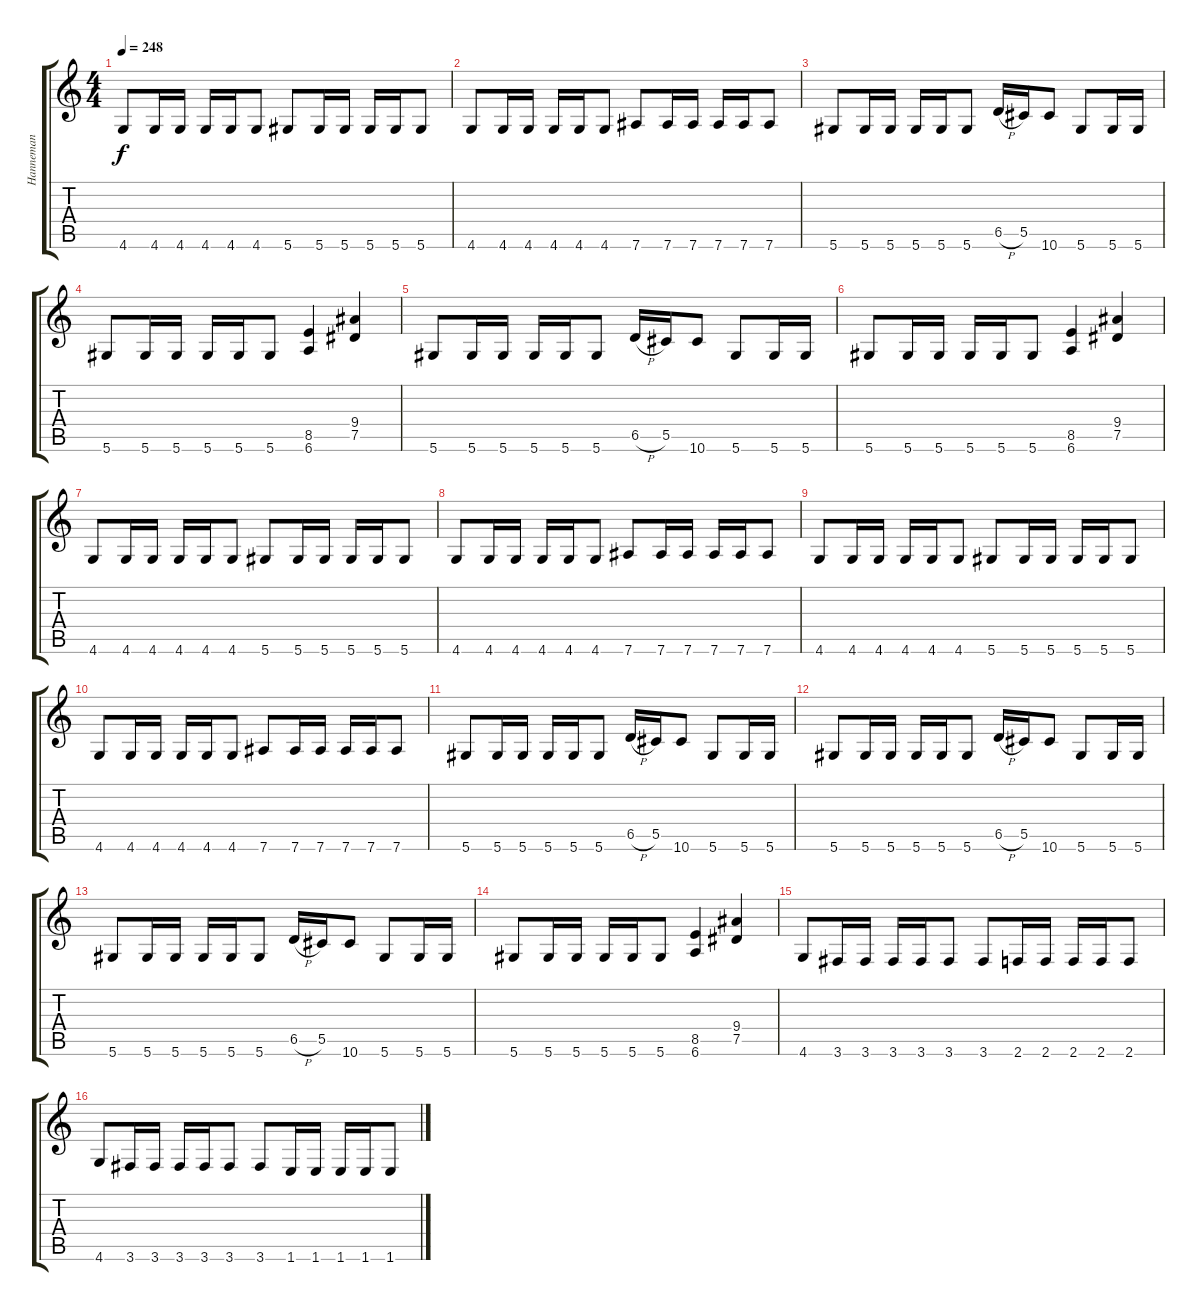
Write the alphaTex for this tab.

\track ("Hanneman" "Hanneman") {instrument distortionguitar}
\staff {score tabs}
\tuning (Eb4 Bb3 Gb3 Db3 Ab2 Eb2) {hide}
\ts (4 4)
\tempo 248
\clef g2
\ks c
4.6.8{dy f} 4.6.16 4.6.16 4.6.16 4.6.16 4.6.8 5.6.8 5.6.16 5.6.16 5.6.16 5.6.16 5.6.8 |
4.6.8 4.6.16 4.6.16 4.6.16 4.6.16 4.6.8 7.6.8 7.6.16 7.6.16 7.6.16 7.6.16 7.6.8 |
5.6.8 5.6.16 5.6.16 5.6.16 5.6.16 5.6.8 6.5{h}.16 5.5.16 10.6.8 5.6.8 5.6.16 5.6.16 |
5.6.8 5.6.16 5.6.16 5.6.16 5.6.16 5.6.8 (8.5 6.6).4 (9.4 7.5).4 |
5.6.8 5.6.16 5.6.16 5.6.16 5.6.16 5.6.8 6.5{h}.16 5.5.16 10.6.8 5.6.8 5.6.16 5.6.16 |
5.6.8 5.6.16 5.6.16 5.6.16 5.6.16 5.6.8 (8.5 6.6).4 (9.4 7.5).4 |
4.6.8 4.6.16 4.6.16 4.6.16 4.6.16 4.6.8 5.6.8 5.6.16 5.6.16 5.6.16 5.6.16 5.6.8 |
4.6.8 4.6.16 4.6.16 4.6.16 4.6.16 4.6.8 7.6.8 7.6.16 7.6.16 7.6.16 7.6.16 7.6.8 |
4.6.8 4.6.16 4.6.16 4.6.16 4.6.16 4.6.8 5.6.8 5.6.16 5.6.16 5.6.16 5.6.16 5.6.8 |
4.6.8 4.6.16 4.6.16 4.6.16 4.6.16 4.6.8 7.6.8 7.6.16 7.6.16 7.6.16 7.6.16 7.6.8 |
5.6.8 5.6.16 5.6.16 5.6.16 5.6.16 5.6.8 6.5{h}.16 5.5.16 10.6.8 5.6.8 5.6.16 5.6.16 |
5.6.8 5.6.16 5.6.16 5.6.16 5.6.16 5.6.8 6.5{h}.16 5.5.16 10.6.8 5.6.8 5.6.16 5.6.16 |
5.6.8 5.6.16 5.6.16 5.6.16 5.6.16 5.6.8 6.5{h}.16 5.5.16 10.6.8 5.6.8 5.6.16 5.6.16 |
5.6.8 5.6.16 5.6.16 5.6.16 5.6.16 5.6.8 (8.5 6.6).4 (9.4 7.5).4 |
4.6.8 3.6.16 3.6.16 3.6.16 3.6.16 3.6.8 3.6.8 2.6.16 2.6.16 2.6.16 2.6.16 2.6.8 |
4.6.8 3.6.16 3.6.16 3.6.16 3.6.16 3.6.8 3.6.8 1.6.16 1.6.16 1.6.16 1.6.16 1.6.8
